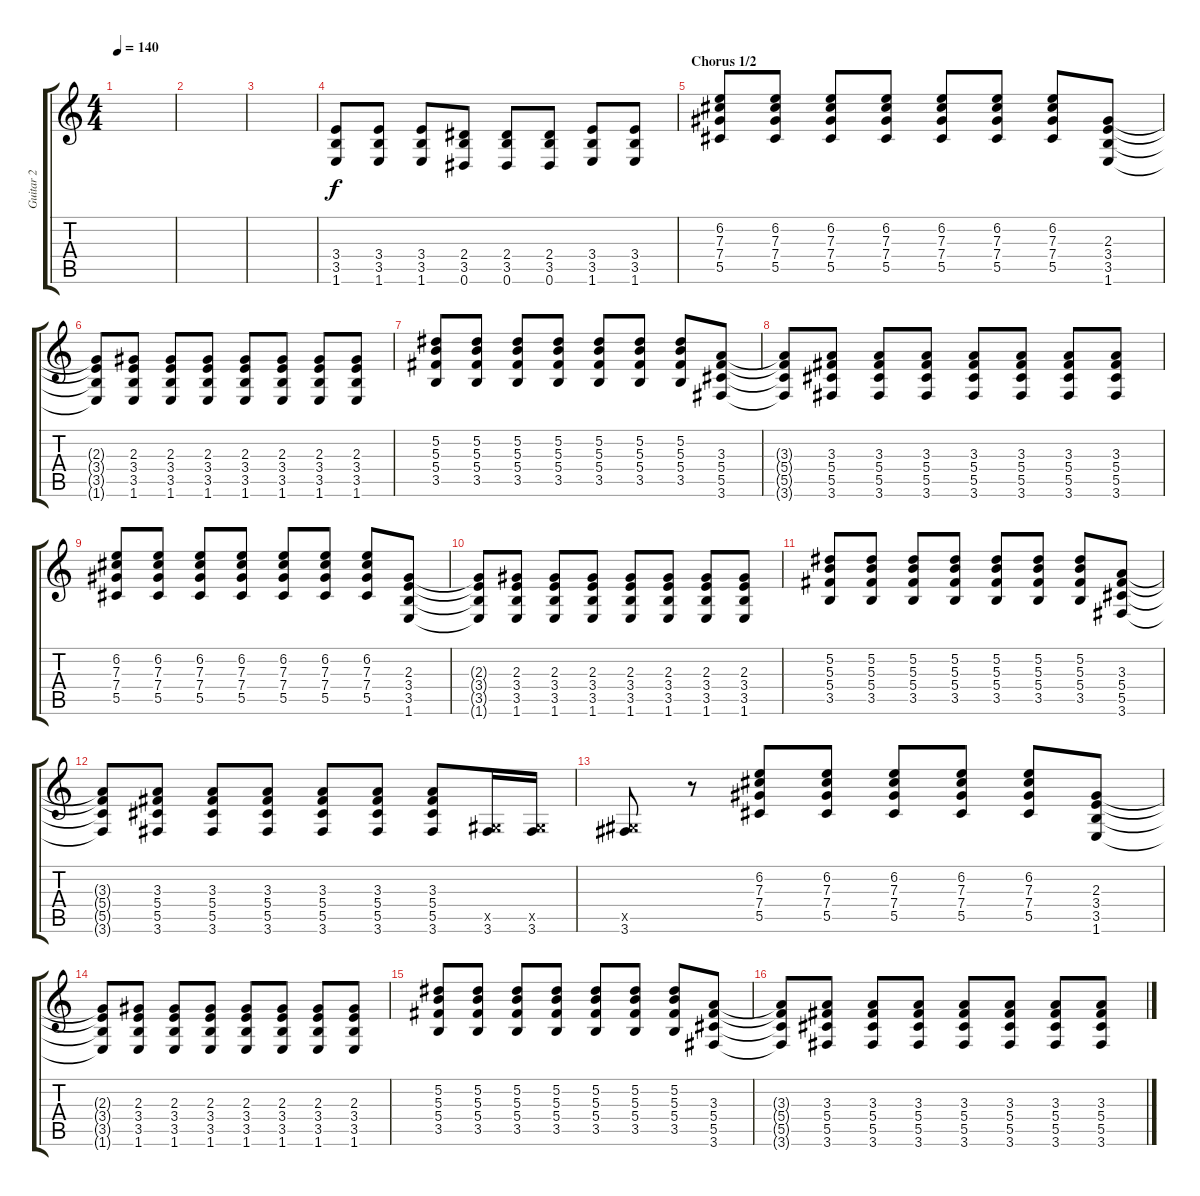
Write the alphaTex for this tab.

\track ("Guitar 2" "Guitar 2") {instrument distortionguitar}
\staff {score tabs}
\tuning (Eb4 Bb3 Gb3 Db3 Ab2 Eb2) {hide}
\ts (4 4)
\tempo 140
\clef g2
\ks c
|
|
|
(3.4 3.5 1.6).8 (3.4 3.5 1.6).8 (3.4 3.5 1.6).8 (2.4 3.5 0.6).8 (2.4 3.5 0.6).8 (2.4 3.5 0.6).8 (3.4 3.5 1.6).8 (3.4 3.5 1.6).8 |
\section ("" "Chorus 1/2")
(6.2 7.3 7.4 5.5).8 (6.2 7.3 7.4 5.5).8 (6.2 7.3 7.4 5.5).8 (6.2 7.3 7.4 5.5).8 (6.2 7.3 7.4 5.5).8 (6.2 7.3 7.4 5.5).8 (6.2 7.3 7.4 5.5).8 (2.3 3.4 3.5 1.6).8 |
(2.3{t} 3.4{t} 3.5{t} 1.6{t}).8 (2.3 3.4 3.5 1.6).8 (2.3 3.4 3.5 1.6).8 (2.3 3.4 3.5 1.6).8 (2.3 3.4 3.5 1.6).8 (2.3 3.4 3.5 1.6).8 (2.3 3.4 3.5 1.6).8 (2.3 3.4 3.5 1.6).8 |
(5.2 5.3 5.4 3.5).8 (5.2 5.3 5.4 3.5).8 (5.2 5.3 5.4 3.5).8 (5.2 5.3 5.4 3.5).8 (5.2 5.3 5.4 3.5).8 (5.2 5.3 5.4 3.5).8 (5.2 5.3 5.4 3.5).8 (3.3 5.4 5.5 3.6).8 |
(3.3{t} 5.4{t} 5.5{t} 3.6{t}).8 (3.3 5.4 5.5 3.6).8 (3.3 5.4 5.5 3.6).8 (3.3 5.4 5.5 3.6).8 (3.3 5.4 5.5 3.6).8 (3.3 5.4 5.5 3.6).8 (3.3 5.4 5.5 3.6).8 (3.3 5.4 5.5 3.6).8 |
(6.2 7.3 7.4 5.5).8 (6.2 7.3 7.4 5.5).8 (6.2 7.3 7.4 5.5).8 (6.2 7.3 7.4 5.5).8 (6.2 7.3 7.4 5.5).8 (6.2 7.3 7.4 5.5).8 (6.2 7.3 7.4 5.5).8 (2.3 3.4 3.5 1.6).8 |
(2.3{t} 3.4{t} 3.5{t} 1.6{t}).8 (2.3 3.4 3.5 1.6).8 (2.3 3.4 3.5 1.6).8 (2.3 3.4 3.5 1.6).8 (2.3 3.4 3.5 1.6).8 (2.3 3.4 3.5 1.6).8 (2.3 3.4 3.5 1.6).8 (2.3 3.4 3.5 1.6).8 |
(5.2 5.3 5.4 3.5).8 (5.2 5.3 5.4 3.5).8 (5.2 5.3 5.4 3.5).8 (5.2 5.3 5.4 3.5).8 (5.2 5.3 5.4 3.5).8 (5.2 5.3 5.4 3.5).8 (5.2 5.3 5.4 3.5).8 (3.3 5.4 5.5 3.6).8 |
(3.3{t} 5.4{t} 5.5{t} 3.6{t}).8 (3.3 5.4 5.5 3.6).8 (3.3 5.4 5.5 3.6).8 (3.3 5.4 5.5 3.6).8 (3.3 5.4 5.5 3.6).8 (3.3 5.4 5.5 3.6).8 (3.3 5.4 5.5 3.6).8 (0.5{x} 3.6).16 (0.5{x} 3.6).16 |
(0.5{x} 3.6).8 r.8 (6.2 7.3 7.4 5.5).8 (6.2 7.3 7.4 5.5).8 (6.2 7.3 7.4 5.5).8 (6.2 7.3 7.4 5.5).8 (6.2 7.3 7.4 5.5).8 (2.3 3.4 3.5 1.6).8 |
(2.3{t} 3.4{t} 3.5{t} 1.6{t}).8 (2.3 3.4 3.5 1.6).8 (2.3 3.4 3.5 1.6).8 (2.3 3.4 3.5 1.6).8 (2.3 3.4 3.5 1.6).8 (2.3 3.4 3.5 1.6).8 (2.3 3.4 3.5 1.6).8 (2.3 3.4 3.5 1.6).8 |
(5.2 5.3 5.4 3.5).8 (5.2 5.3 5.4 3.5).8 (5.2 5.3 5.4 3.5).8 (5.2 5.3 5.4 3.5).8 (5.2 5.3 5.4 3.5).8 (5.2 5.3 5.4 3.5).8 (5.2 5.3 5.4 3.5).8 (3.3 5.4 5.5 3.6).8 |
(3.3{t} 5.4{t} 5.5{t} 3.6{t}).8 (3.3 5.4 5.5 3.6).8 (3.3 5.4 5.5 3.6).8 (3.3 5.4 5.5 3.6).8 (3.3 5.4 5.5 3.6).8 (3.3 5.4 5.5 3.6).8 (3.3 5.4 5.5 3.6).8 (3.3 5.4 5.5 3.6).8
